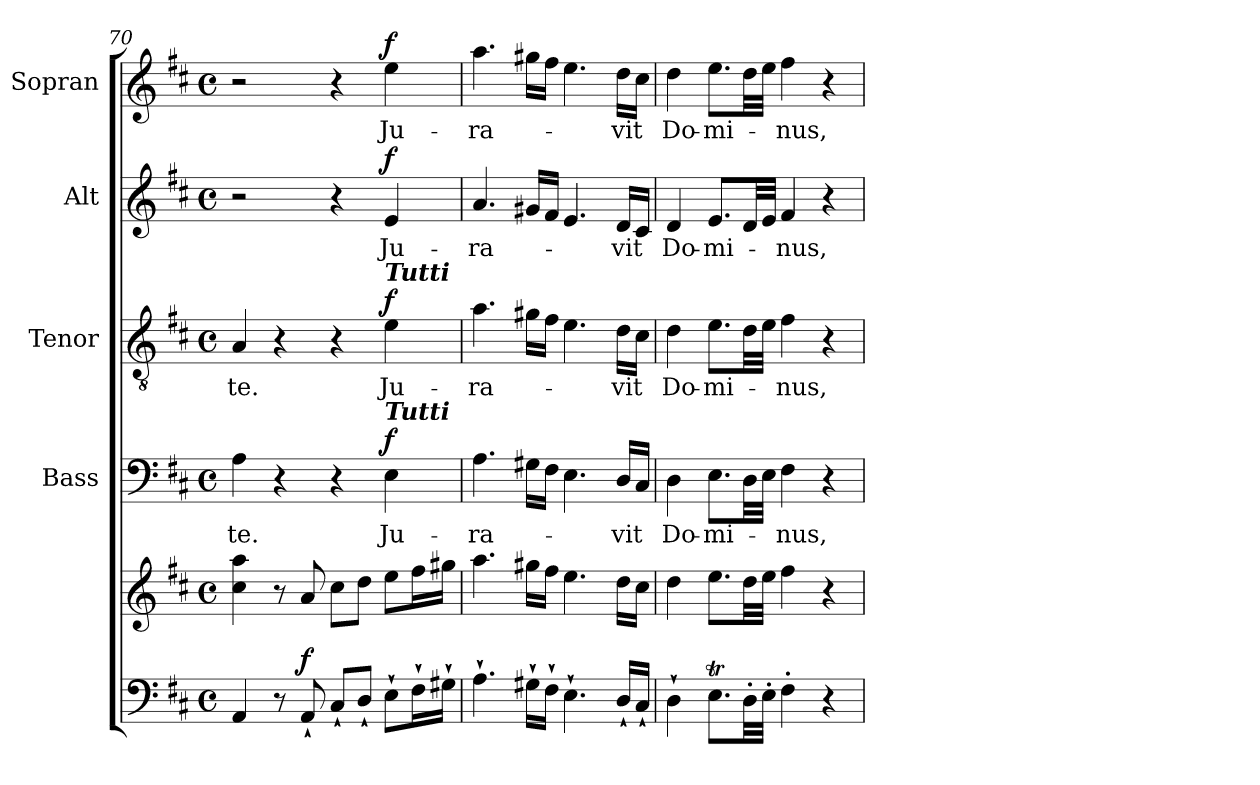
**kern	**kern	**dynam	**kern	**text	**dynam	**kern	**text	**dynam	**kern	**text	**dynam	**kern	**text	**dynam
*part5	*part5	*part5	*part4	*part4	*part4	*part3	*part3	*part3	*part2	*part2	*part2	*part1	*part1	*part1
*staff6	*staff5	*staff5/6	*staff4	*staff4	*staff4	*staff3	*staff3	*staff3	*staff2	*staff2	*staff2	*staff1	*staff1	*staff1
*	*	*	*I"Bass	*	*	*I"Tenor	*	*	*I"Alt	*	*	*I"Sopran	*	*
*	*	*	*I'B.	*	*	*I'T.	*	*	*I'A.	*	*	*I'S.	*	*
!!LO:LB:g=z
*clefF4	*clefG2	*	*clefF4	*	*	*clefGv2	*	*	*clefG2	*	*	*clefG2	*	*
*k[f#c#]	*k[f#c#]	*	*k[f#c#]	*	*	*k[f#c#]	*	*	*k[f#c#]	*	*	*k[f#c#]	*	*
*D:	*D:	*	*D:	*	*	*D:	*	*	*D:	*	*	*D:	*	*
*M4/4	*M4/4	*	*M4/4	*	*	*M4/4	*	*	*M4/4	*	*	*M4/4	*	*
*met(c)	*met(c)	*	*met(c)	*	*	*met(c)	*	*	*met(c)	*	*	*met(c)	*	*
=70	=70	=70	=70	=70	=70	=70	=70	=70	=70	=70	=70	=70	=70	=70
!	!	!	!	!LO:LY:b	!	!	!LO:LY:b	!	!	!	!	!	!	!
4AA/	4cc#\ 4aa\	.	4A\	te.	.	4A/	te.	.	2r	.	.	2r	.	.
8r	8r	.	4r	.	.	4r	.	.	.	.	.	.	.	.
!	!	!LO:DY:a=2	!	!	!	!	!	!	!	!	!	!	!	!
8AA`</	8a/	f	.	.	.	.	.	.	.	.	.	.	.	.
8C#`</L	8cc#\L	.	4r	.	.	4r	.	.	4r	.	.	4r	.	.
8D`</J	8dd\J	.	.	.	.	.	.	.	.	.	.	.	.	.
!	!	!	!	!	!	!LO:TX:a:Bi:t=Tutti	!	!	!	!	!	!	!	!
!	!	!	!LO:TX:a:Bi:t=Tutti	!	!	!	!	!	!	!	!	!	!	!
!	!	!	!	!LO:LY:b	!LO:DY:a	!	!LO:LY:b	!LO:DY:a	!	!LO:LY:b	!LO:DY:a	!	!LO:LY:b	!LO:DY:a
8E`>\L	8ee\L	.	4E\	Ju-	f	4e\	Ju-	f	4e/	Ju-	f	4ee\	Ju-	f
16F#`>\L	16ff#\L	.	.	.	.	.	.	.	.	.	.	.	.	.
16G#X`>\JJ	16gg#X\JJ	.	.	.	.	.	.	.	.	.	.	.	.	.
=71	=71	=71	=71	=71	=71	=71	=71	=71	=71	=71	=71	=71	=71	=71
!	!	!	!	!LO:LY:b	!	!	!LO:LY:b	!	!	!LO:LY:b	!	!	!LO:LY:b	!
4.A`>\	4.aa\	.	4.A\	-ra-	.	4.a\	-ra-	.	4.a/	-ra-	.	4.aa\	-ra-	.
16G#X`>\LL	16gg#X\LL	.	16G#X\LL	.	.	16g#X\LL	.	.	16g#X/LL	.	.	16gg#X\LL	.	.
16F#`>\JJ	16ff#\JJ	.	16F#\JJ	.	.	16f#\JJ	.	.	16f#/JJ	.	.	16ff#\JJ	.	.
4.E`>\	4.ee\	.	4.E\	.	.	4.e\	.	.	4.e/	.	.	4.ee\	.	.
!	!	!	!	!LO:LY:b	!	!	!LO:LY:b	!	!	!LO:LY:b	!	!	!LO:LY:b	!
16D`</LL	16dd\LL	.	16D/LL	-vit	.	16d\LL	-vit	.	16d/LL	-vit	.	16dd\LL	-vit	.
16C#`</JJ	16cc#\JJ	.	16C#/JJ	.	.	16c#\JJ	.	.	16c#/JJ	.	.	16cc#\JJ	.	.
=72	=72	=72	=72	=72	=72	=72	=72	=72	=72	=72	=72	=72	=72	=72
!	!	!	!	!LO:LY:b	!	!	!LO:LY:b	!	!	!LO:LY:b	!	!	!LO:LY:b	!
4D`>\	4dd\	.	4D\	Do-	.	4d\	Do-	.	4d/	Do-	.	4dd\	Do-	.
!	!	!	!	!LO:LY:b	!	!	!LO:LY:b	!	!	!LO:LY:b	!	!	!LO:LY:b	!
8.ET\L	8.ee\L	.	8.E\L	-mi-	.	8.e\L	-mi-	.	8.e/L	-mi-	.	8.ee\L	-mi-	.
32D'>\LL	32dd\LL	.	32D\LL	.	.	32d\LL	.	.	32d/LL	.	.	32dd\LL	.	.
32E'>\JJJ	32ee\JJJ	.	32E\JJJ	.	.	32e\JJJ	.	.	32e/JJJ	.	.	32ee\JJJ	.	.
!	!	!	!	!LO:LY:b	!	!	!LO:LY:b	!	!	!LO:LY:b	!	!	!LO:LY:b	!
4F#'>\	4ff#\	.	4F#\	-nus,	.	4f#\	-nus,	.	4f#/	-nus,	.	4ff#\	-nus,	.
4r	4r	.	4r	.	.	4r	.	.	4r	.	.	4r	.	.
=	=	=	=	=	=	=	=	=	=	=	=	=	=	=
*-	*-	*-	*-	*-	*-	*-	*-	*-	*-	*-	*-	*-	*-	*-
